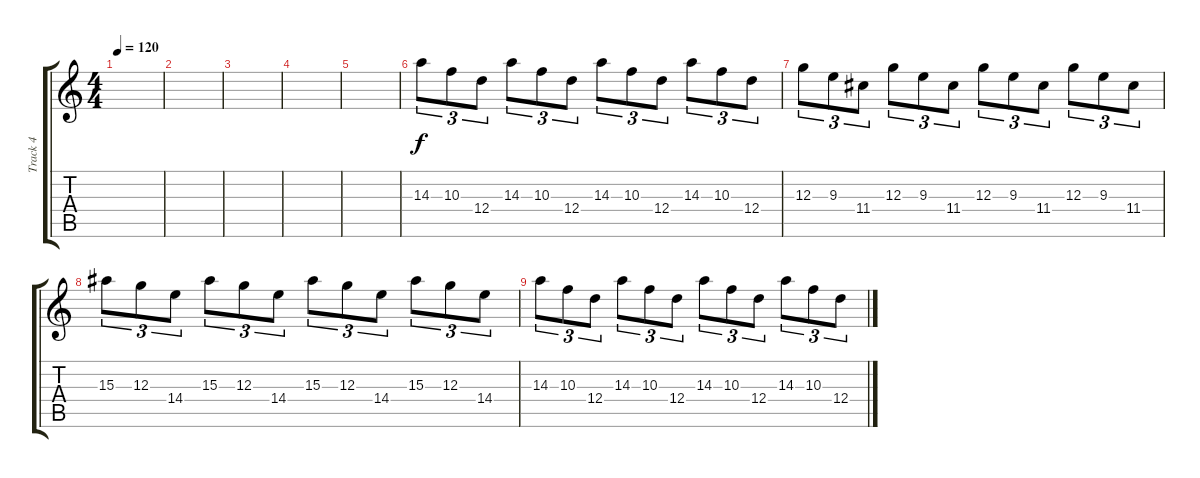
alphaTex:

\track ("Track 4" "Track 4") {instrument distortionguitar}
\staff {score tabs}
\tuning (E4 B3 G3 D3 A2 D2) {hide}
\ts (4 4)
\tempo 120
\clef g2
\ks c
|
|
|
|
|
14.3.8{tu (3 2)} 10.3.8{tu (3 2)} 12.4.8{tu (3 2)} 14.3.8{tu (3 2)} 10.3.8{tu (3 2)} 12.4.8{tu (3 2)} 14.3.8{tu (3 2)} 10.3.8{tu (3 2)} 12.4.8{tu (3 2)} 14.3.8{tu (3 2)} 10.3.8{tu (3 2)} 12.4.8{tu (3 2)} |
12.3.8{tu (3 2)} 9.3.8{tu (3 2)} 11.4.8{tu (3 2)} 12.3.8{tu (3 2)} 9.3.8{tu (3 2)} 11.4.8{tu (3 2)} 12.3.8{tu (3 2)} 9.3.8{tu (3 2)} 11.4.8{tu (3 2)} 12.3.8{tu (3 2)} 9.3.8{tu (3 2)} 11.4.8{tu (3 2)} |
15.3.8{tu (3 2)} 12.3.8{tu (3 2)} 14.4.8{tu (3 2)} 15.3.8{tu (3 2)} 12.3.8{tu (3 2)} 14.4.8{tu (3 2)} 15.3.8{tu (3 2)} 12.3.8{tu (3 2)} 14.4.8{tu (3 2)} 15.3.8{tu (3 2)} 12.3.8{tu (3 2)} 14.4.8{tu (3 2)} |
14.3.8{tu (3 2)} 10.3.8{tu (3 2)} 12.4.8{tu (3 2)} 14.3.8{tu (3 2)} 10.3.8{tu (3 2)} 12.4.8{tu (3 2)} 14.3.8{tu (3 2)} 10.3.8{tu (3 2)} 12.4.8{tu (3 2)} 14.3.8{tu (3 2)} 10.3.8{tu (3 2)} 12.4.8{tu (3 2)}
